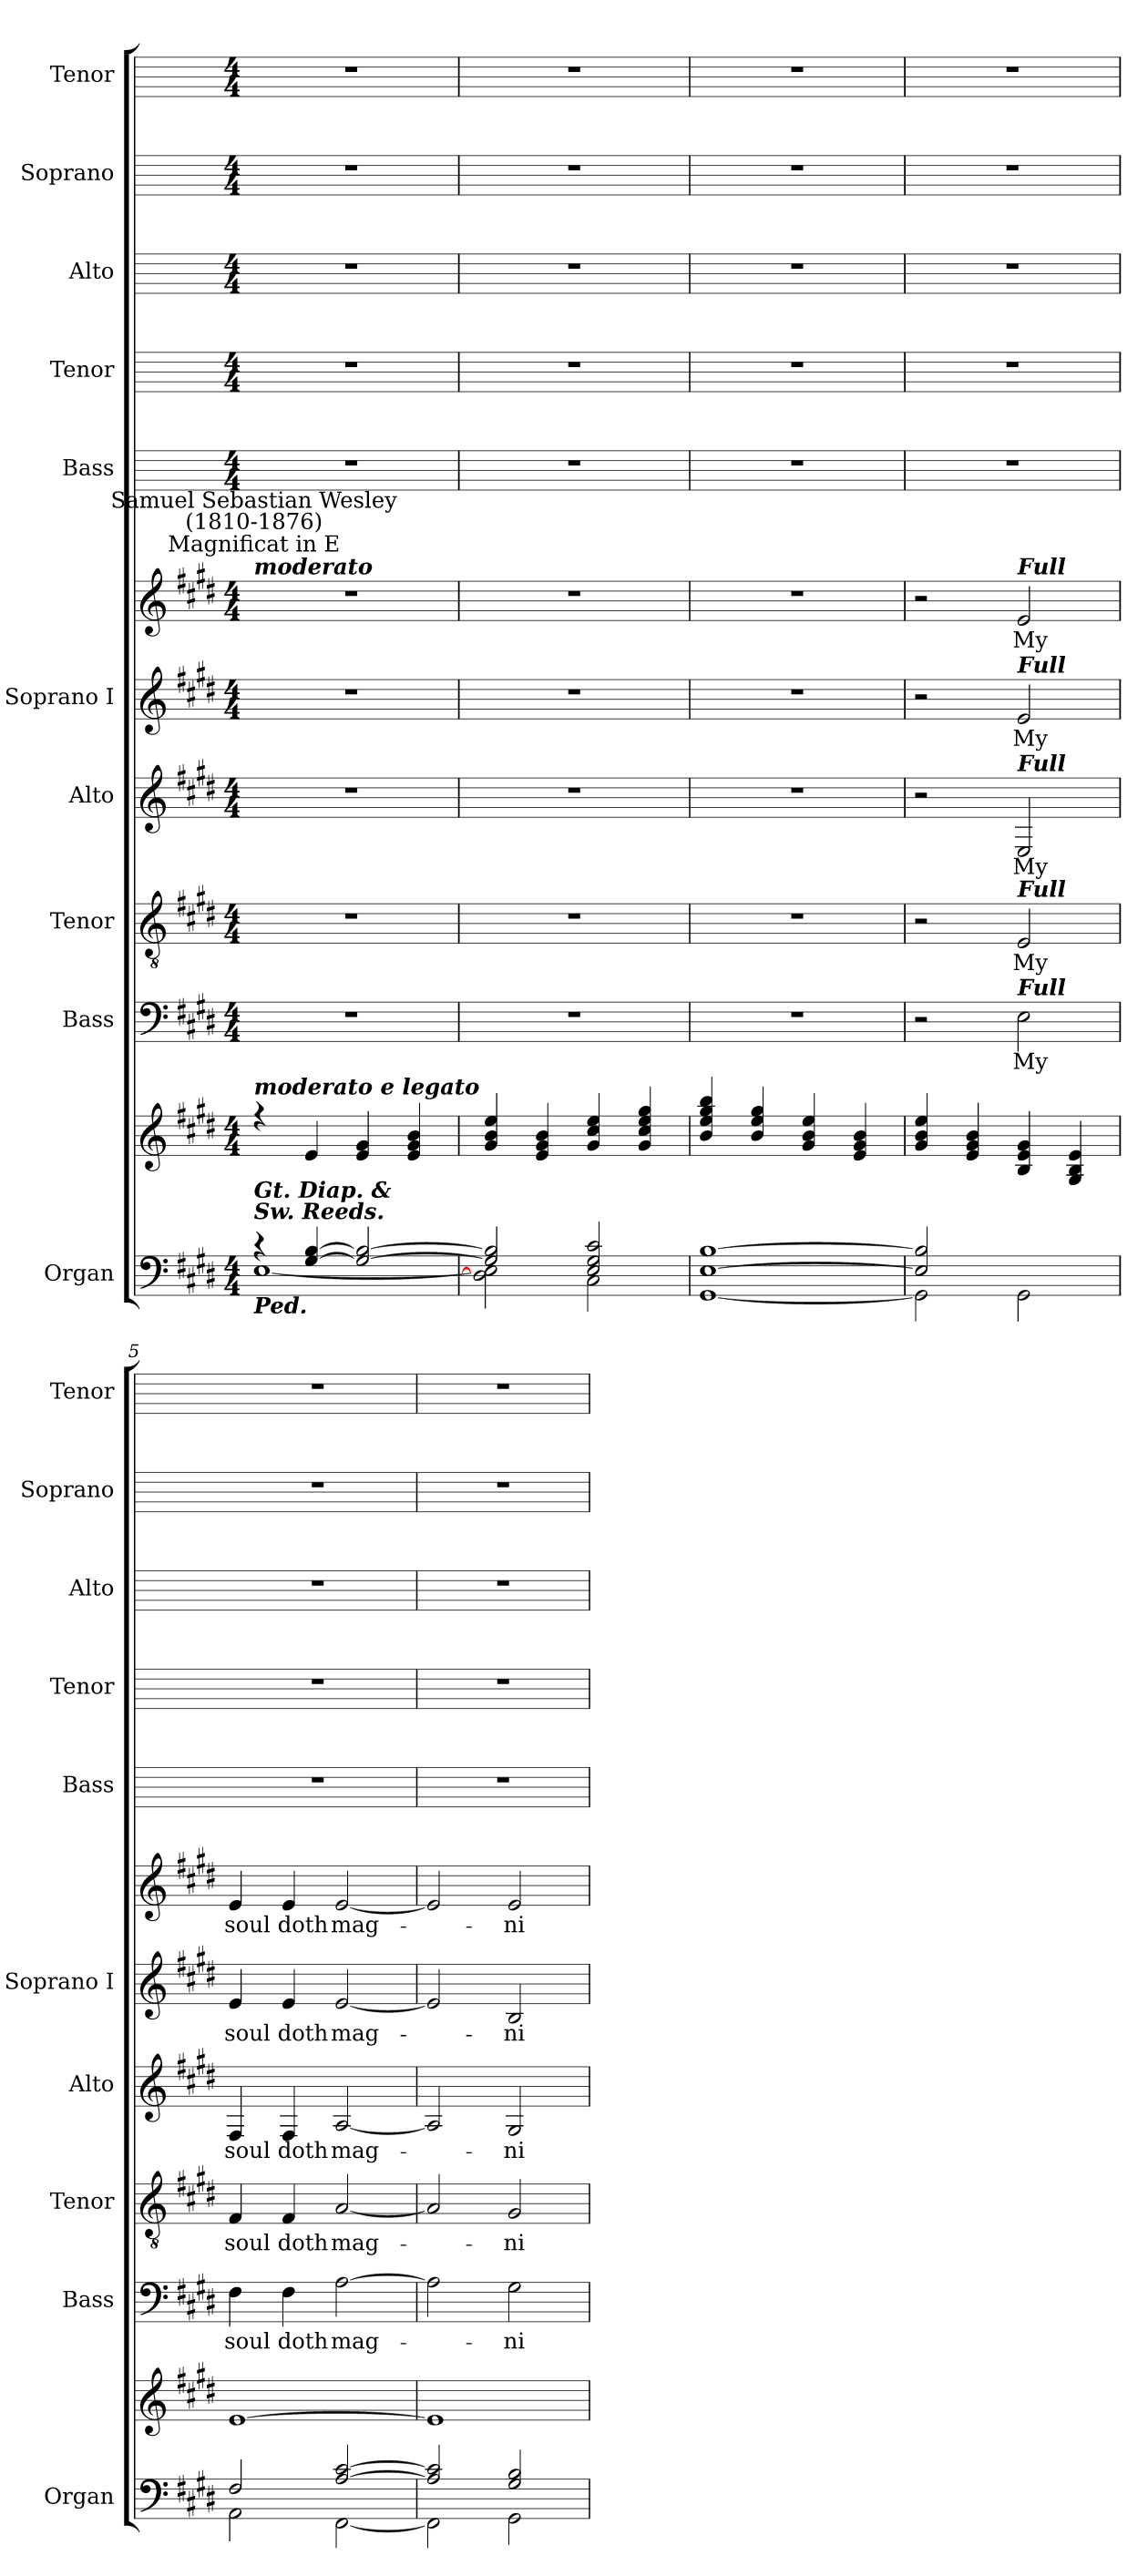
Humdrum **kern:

**kern	**kern	**kern	**text	**kern	**text	**kern	**text	**kern	**text	**kern	**text	**kern	**kern	**kern	**kern	**kern
*part10	*part10	*part9	*part9	*part8	*part8	*part7	*part7	*part6	*part6	*part6	*part6	*part5	*part4	*part3	*part2	*part1
*staff12	*staff11	*staff10	*staff10	*staff9	*staff9	*staff8	*staff8	*staff7	*staff7	*staff6	*staff6	*staff5	*staff4	*staff3	*staff2	*staff1
*I"Organ	*	*I"Bass	*	*I"Tenor	*	*I"Alto	*	*I"Soprano I	*	*	*	*I"Bass	*I"Tenor	*I"Alto	*I"Soprano	*I"Tenor
*I'Organ	*	*I'Bass	*	*I'Tenor	*	*I'Alto	*	*I'Soprano I	*	*	*	*I'Bass	*I'Tenor	*I'Alto	*I'Soprano	*I'Tenor
*clefF4	*clefG2	*clefF4	*	*clefGv2	*	*clefG2	*	*clefG2	*	*clefG2	*	*	*	*	*	*
*k[f#c#g#d#]	*k[f#c#g#d#]	*k[f#c#g#d#]	*	*k[f#c#g#d#]	*	*k[f#c#g#d#]	*	*k[f#c#g#d#]	*	*k[f#c#g#d#]	*	*	*	*	*	*
*E:	*E:	*E:	*	*E:	*	*E:	*	*E:	*	*E:	*	*	*	*	*	*
*M4/4	*M4/4	*M4/4	*	*M4/4	*	*M4/4	*	*M4/4	*	*M4/4	*	*M4/4	*M4/4	*M4/4	*M4/4	*M4/4
=1	=1	=1	=1	=1	=1	=1	=1	=1	=1	=1	=1	=1	=1	=1	=1	=1
*^	*^	*	*	*	*	*	*	*	*	*	*	*	*	*	*	*
!	!	!	!	!	!	!	!	!	!	!	!	!LO:TX:a:Bi:t=moderato	!	!	!	!	!	!
!	!	!	!	!	!	!	!	!	!	!	!	!LO:TX:a:cj:t=Magnificat in E	!	!	!	!	!	!
!	!	!	!	!	!	!	!	!	!	!	!	!LO:TX:a:cj:t=Samuel Sebastian Wesley\n(1810-1876)	!	!	!	!	!	!
!	!	!LO:TX:a:Bi:t=moderato e legato	!	!	!	!	!	!	!	!	!	!	!	!	!	!	!	!
!LO:TX:a:Bi:t=Gt. Diap. & \nSw. Reeds.	!	!	!	!	!	!	!	!	!	!	!	!	!	!	!	!	!	!
!LO:TX:b:Bi:t=Ped.	!	!	!	!	!	!	!	!	!	!	!	!	!	!	!	!	!	!
4r	[1E\	4r	1ryy	1r	.	1r	.	1r	.	1r	.	1r	.	1r	1r	1r	1r	1r
[4G#/ [4B/	.	4e	.	.	.	.	.	.	.	.	.	.	.	.	.	.	.	.
2G#/_ 2B/_	.	4e 4g#	.	.	.	.	.	.	.	.	.	.	.	.	.	.	.	.
.	.	4e 4g# 4b	.	.	.	.	.	.	.	.	.	.	.	.	.	.	.	.
=2	=2	=2	=2	=2	=2	=2	=2	=2	=2	=2	=2	=2	=2	=2	=2	=2	=2	=2
2G#/] 2B/]	2D#\] 2E\]	4g# 4b 4ee	1ryy	1r	.	1r	.	1r	.	1r	.	1r	.	1r	1r	1r	1r	1r
.	.	4e 4g# 4b	.	.	.	.	.	.	.	.	.	.	.	.	.	.	.	.
2E/ 2G#/ 2c#/	2C#\	4g# 4cc# 4ee	.	.	.	.	.	.	.	.	.	.	.	.	.	.	.	.
.	.	4g# 4cc# 4ee 4gg#	.	.	.	.	.	.	.	.	.	.	.	.	.	.	.	.
=3	=3	=3	=3	=3	=3	=3	=3	=3	=3	=3	=3	=3	=3	=3	=3	=3	=3	=3
[1E/ [1B/	[1GG#\	4b 4ee 4gg# 4bb	1ryy	1r	.	1r	.	1r	.	1r	.	1r	.	1r	1r	1r	1r	1r
.	.	4b 4ee 4gg#	.	.	.	.	.	.	.	.	.	.	.	.	.	.	.	.
.	.	4g# 4b 4ee	.	.	.	.	.	.	.	.	.	.	.	.	.	.	.	.
.	.	4e 4g# 4b	.	.	.	.	.	.	.	.	.	.	.	.	.	.	.	.
=4	=4	=4	=4	=4	=4	=4	=4	=4	=4	=4	=4	=4	=4	=4	=4	=4	=4	=4
2E/] 2B/]	2GG#\]	4g# 4b 4ee	1ryy	2r	.	2r	.	2r	.	2r	.	2r	.	1r	1r	1r	1r	1r
.	.	4e 4g# 4b	.	.	.	.	.	.	.	.	.	.	.	.	.	.	.	.
!	!	!	!	!	!	!	!	!	!	!	!	!LO:TX:a:Bi:t=Full	!	!	!	!	!	!
!	!	!	!	!	!	!	!	!	!	!LO:TX:a:Bi:t=Full	!	!	!	!	!	!	!	!
!	!	!	!	!	!	!	!	!LO:TX:a:Bi:t=Full	!	!	!	!	!	!	!	!	!	!
!	!	!	!	!	!	!LO:TX:a:Bi:t=Full	!	!	!	!	!	!	!	!	!	!	!	!
!	!	!	!	!LO:TX:a:Bi:t=Full	!	!	!	!	!	!	!	!	!	!	!	!	!	!
!	!	!	!	!	!LO:LY:b	!	!LO:LY:b	!	!LO:LY:b	!	!LO:LY:b	!	!LO:LY:b	!	!	!	!	!
2ryy	2GG#\	4B 4e 4g#	.	2E	My	2E	My	2E	My	2e	My	2e	My	.	.	.	.	.
.	.	4G# 4B 4e	.	.	.	.	.	.	.	.	.	.	.	.	.	.	.	.
=5	=5	=5	=5	=5	=5	=5	=5	=5	=5	=5	=5	=5	=5	=5	=5	=5	=5	=5
!	!	!	!	!	!LO:LY:b	!	!LO:LY:b	!	!LO:LY:b	!	!LO:LY:b	!	!LO:LY:b	!	!	!	!	!
2F#/	2AA\	[1e	1ryy	4F#	soul	4F#	soul	4F#	soul	4e	soul	4e	soul	1r	1r	1r	1r	1r
!	!	!	!	!	!LO:LY:b	!	!LO:LY:b	!	!LO:LY:b	!	!LO:LY:b	!	!LO:LY:b	!	!	!	!	!
.	.	.	.	4F#	doth	4F#	doth	4F#	doth	4e	doth	4e	doth	.	.	.	.	.
!	!	!	!	!	!LO:LY:b	!	!LO:LY:b	!	!LO:LY:b	!	!LO:LY:b	!	!LO:LY:b	!	!	!	!	!
[2A/ [2c#/	[2FF#\	.	.	[2A	mag-	[2A	mag-	[2A	mag-	[2e	mag-	[2e	mag-	.	.	.	.	.
=6	=6	=6	=6	=6	=6	=6	=6	=6	=6	=6	=6	=6	=6	=6	=6	=6	=6	=6
2A/] 2c#/]	2FF#\]	1e]	1ryy	2A]	.	2A]	.	2A]	.	2e]	.	2e]	.	1r	1r	1r	1r	1r
!	!	!	!	!	!LO:LY:b	!	!LO:LY:b	!	!LO:LY:b	!	!LO:LY:b	!	!LO:LY:b	!	!	!	!	!
2G#/ 2B/	2GG#\	.	.	2G#	ni-	2G#	ni-	2G#	ni-	2B	-ni-	2e	ni-	.	.	.	.	.
*v	*v	*	*	*	*	*	*	*	*	*	*	*	*	*	*	*	*	*
*	*v	*v	*	*	*	*	*	*	*	*	*	*	*	*	*	*	*
=	=	=	=	=	=	=	=	=	=	=	=	=	=	=	=	=
*-	*-	*-	*-	*-	*-	*-	*-	*-	*-	*-	*-	*-	*-	*-	*-	*-
